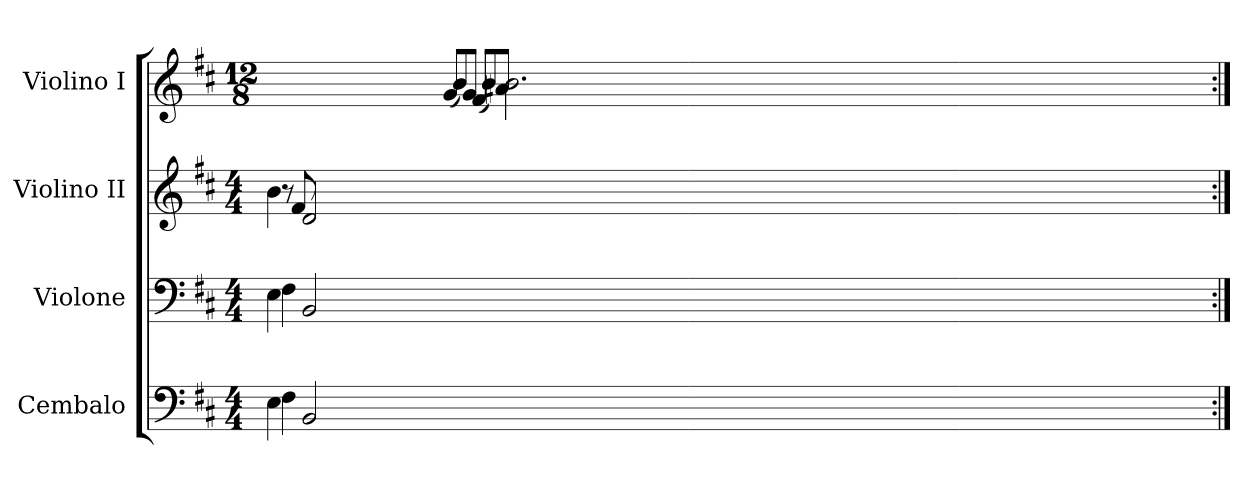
**kern	**kern	**kern	**kern
*part4	*part3	*part2	*part1
*staff4	*staff3	*staff2	*staff1
*I"Cembalo	*I"Violone	*I"Violino II	*I"Violino I
*I'Hpschd	*	*I'Vln	*I'Vln
*clefF4	*clefF4	*clefG2	*clefG2
*k[f#c#]	*k[f#c#]	*k[f#c#]	*k[f#c#]
*b:	*b:	*b:	*b:
*M4/4	*M4/4	*M4/4	*M12/8
=	=	=	=
4E	4E	4b	12%107ryy
4F#	4F#	8r	.
.	.	8f#	.
2BB	2BB	2d	.
12%95ryy	12%95ryy	12%95ryy	.
24%193ryy	24%193ryy	24%193ryy	(8gL
.	.	.	8b)
.	.	.	8gJ
.	.	.	(8f#L
.	.	.	8b)
.	.	.	8a#XJ
.	.	.	2.b
.	.	.	24%1393ryy
6%49ryy	6%49ryy	6%49ryy	.
24%199ryy	24%199ryy	24%199ryy	.
12%101ryy	12%101ryy	12%101ryy	.
24%205ryy	24%205ryy	24%205ryy	.
3%26ryy	3%26ryy	3%26ryy	.
12%113ryy	12%113ryy	12%113ryy	.
=:|!	=:|!	=:|!	=:|!
*-	*-	*-	*-
